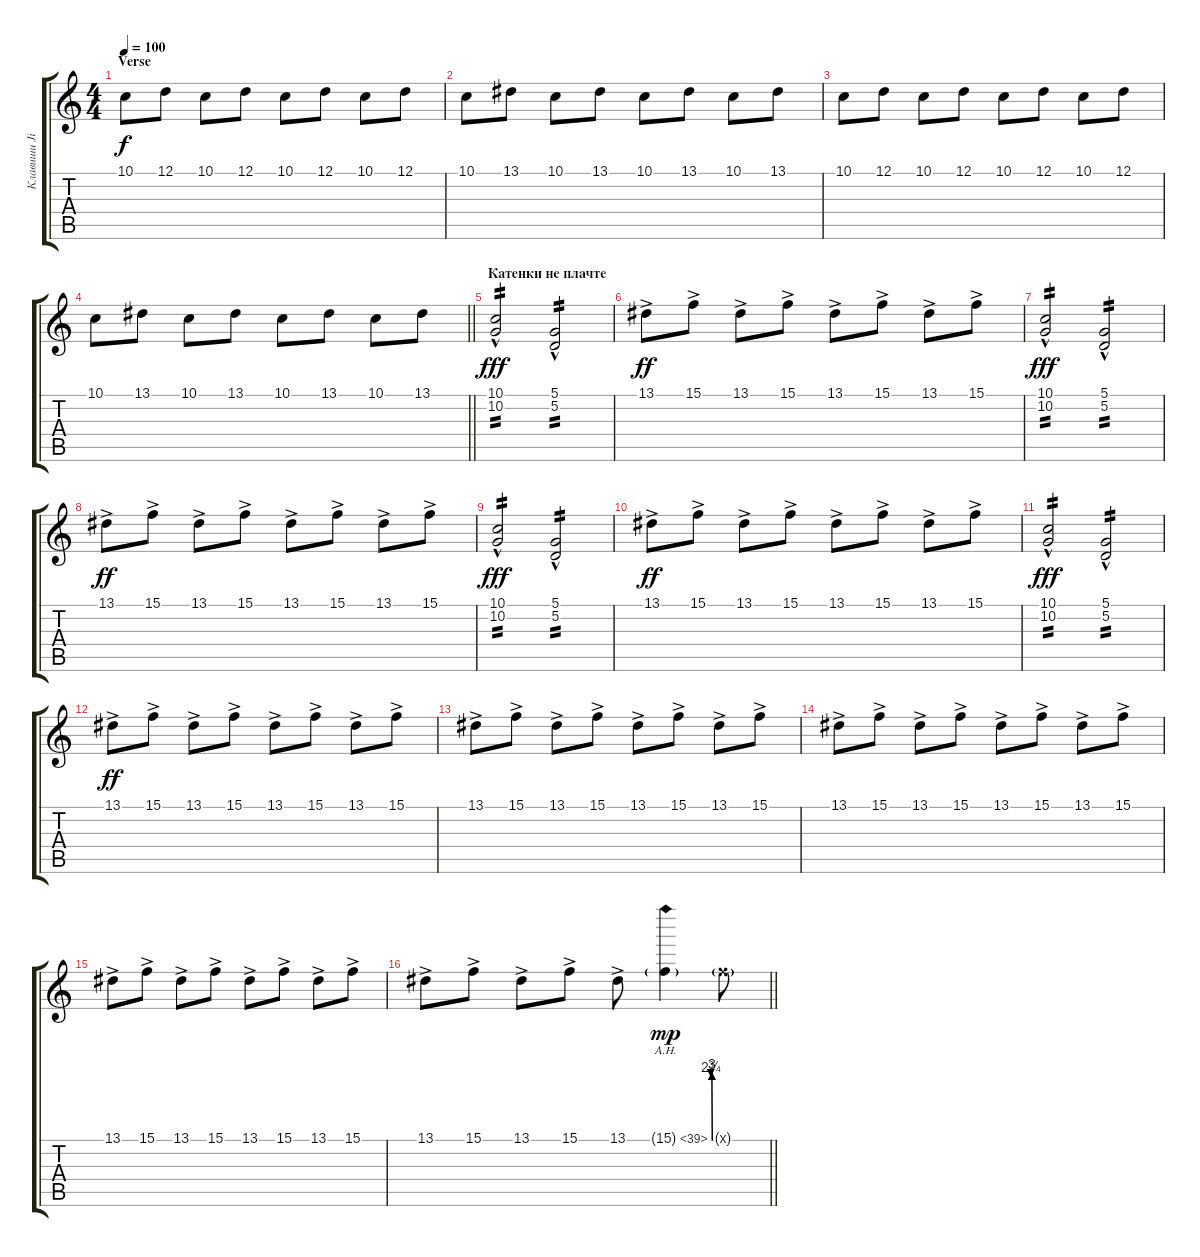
\track ("Клавиши Jimm" "Клавиши Ji") {instrument acousticgrandpiano}
\staff {score tabs}
\tuning (D4 A3 F3 C3 G2 C2) {hide}
\ts (4 4)
\section ("" "Verse")
\tempo 100
\clef g2
\ks c
10.1.8{dy f} 12.1.8 10.1.8 12.1.8 10.1.8 12.1.8 10.1.8 12.1.8 |
10.1.8 13.1.8 10.1.8 13.1.8 10.1.8 13.1.8 10.1.8 13.1.8 |
10.1.8 12.1.8 10.1.8 12.1.8 10.1.8 12.1.8 10.1.8 12.1.8 |
\barLineRight lightlight
10.1.8 13.1.8 10.1.8 13.1.8 10.1.8 13.1.8 10.1.8 13.1.8 |
\section ("" "Катенки не плачте")
(10.1{hac} 10.2).2{tp 2 dy fff volume 13 instrument stringensemble1} (5.1{hac} 5.2).2{tp 2} |
13.1{ac}.8{dy ff} 15.1{ac}.8 13.1{ac}.8 15.1{ac}.8 13.1{ac}.8 15.1{ac}.8 13.1{ac}.8 15.1{ac}.8 |
(10.1{hac} 10.2).2{tp 2 dy fff} (5.1{hac} 5.2).2{tp 2} |
13.1{ac}.8{dy ff} 15.1{ac}.8 13.1{ac}.8 15.1{ac}.8 13.1{ac}.8 15.1{ac}.8 13.1{ac}.8 15.1{ac}.8 |
(10.1{hac} 10.2).2{tp 2 dy fff} (5.1{hac} 5.2).2{tp 2} |
13.1{ac}.8{dy ff} 15.1{ac}.8 13.1{ac}.8 15.1{ac}.8 13.1{ac}.8 15.1{ac}.8 13.1{ac}.8 15.1{ac}.8 |
(10.1{hac} 10.2).2{tp 2 dy fff} (5.1{hac} 5.2).2{tp 2} |
13.1{ac}.8{dy ff} 15.1{ac}.8 13.1{ac}.8 15.1{ac}.8 13.1{ac}.8 15.1{ac}.8 13.1{ac}.8 15.1{ac}.8 |
13.1{ac}.8 15.1{ac}.8 13.1{ac}.8 15.1{ac}.8 13.1{ac}.8 15.1{ac}.8 13.1{ac}.8 15.1{ac}.8 |
13.1{ac}.8 15.1{ac}.8 13.1{ac}.8 15.1{ac}.8 13.1{ac}.8 15.1{ac}.8 13.1{ac}.8 15.1{ac}.8 |
13.1{ac}.8 15.1{ac}.8 13.1{ac}.8 15.1{ac}.8 13.1{ac}.8 15.1{ac}.8 13.1{ac}.8 15.1{ac}.8 |
\barLineRight lightlight
13.1{ac}.8 15.1{ac}.8 13.1{ac}.8 15.1{ac}.8 13.1{ac}.8 15.1{be (custom 0 0 15 12 46 12 58 12 60 11) ah 24 g}.4{dy mp} 15.1{g x}.8
